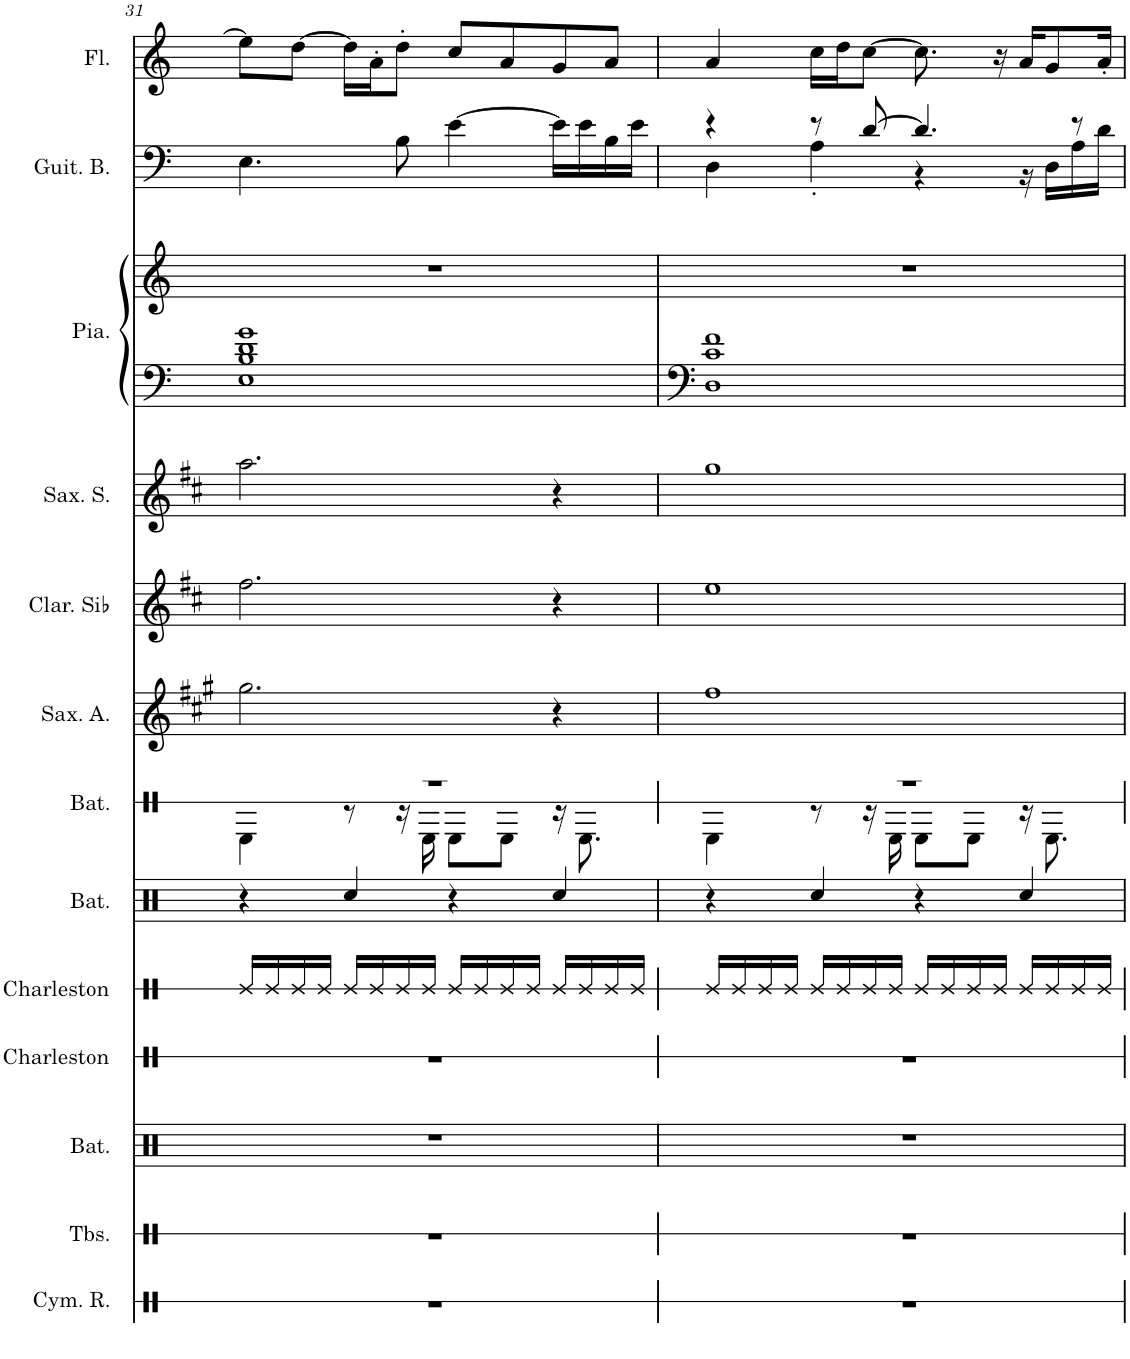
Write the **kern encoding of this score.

**kern	**kern	**kern	**kern	**kern	**kern	**kern	**kern	**kern	**kern	**kern	**kern	**kern	**kern	**kern
*part14	*part13	*part12	*part11	*part10	*part9	*part8	*part7	*part6	*part5	*part4	*part3	*part3	*part2	*part1
*staff15	*staff14	*staff13	*staff12	*staff11	*staff10	*staff9	*staff8	*staff7	*staff6	*staff5	*staff4	*staff3	*staff2	*staff1
*I"Cymbale ride	*I"Tablas	*I"Batterie	*I"Charleston	*I"Charleston	*I"Batterie	*I"Batterie	*I"Saxophone Alto	*I"Clarinette en Sib	*I"Saxophone Soprano	*I"Guitare classique, Acoustic Guitar (nylon)	*I"Piano, Acoustic Grand Piano	*	*I"Guitare Basse	*I"Flûte
*I'Cym. R.	*I'Tbs.	*I'Bat.	*I'Charleston	*I'Charleston	*I'Bat.	*I'Bat.	*I'Sax. A.	*I'Clar. Sib	*I'Sax. S.	*I'Guit.	*I'Pia.	*	*I'Guit. B.	*I'Fl.
!!LO:PB:g=z
*clefX	*clefX	*clefX	*clefX	*clefX	*clefX	*clefX	*clefG2	*clefG2	*clefG2	*clefGv2	*clefF4	*clefG2	*clefF4	*clefG2
*	*	*	*	*	*	*	*Trd5c9	*Trd1c2	*Trd1c2	*	*	*	*Trd7c12	*
*k[]	*k[]	*k[]	*k[]	*k[]	*k[]	*k[]	*k[f#c#g#]	*k[f#c#]	*k[f#c#]	*k[]	*k[]	*k[]	*k[]	*k[]
*M4/4	*M4/4	*M4/4	*M4/4	*M4/4	*M4/4	*M4/4	*M4/4	*M4/4	*M4/4	*M4/4	*M4/4	*M4/4	*M4/4	*M4/4
=31	=31	=31	=31	=31	=31	=31	=31	=31	=31	=31	=31	=31	=31	=31
*	*	*	*	*	*	*^	*	*	*	*^	*	*	*	*
1r	1r	1r	1r	16Re/LL	4r	1r	4RE\	2.gg#\	2.ff#\	2.aa\	8E	8r	1E 1B 1d 1g	1r	4.E\	8ee\L]
.	.	.	.	16Re/	.	.	.	.	.	.	.	.	.	.	.	.
.	.	.	.	16Re/	.	.	.	.	.	.	4e 4g	8B	.	.	.	[8dd\J
.	.	.	.	16Re/JJ	.	.	.	.	.	.	.	.	.	.	.	.
.	.	.	.	16Re/LL	4Rcc/	.	8r	.	.	.	.	4r	.	.	.	16dd\LL]
.	.	.	.	16Re/	.	.	.	.	.	.	.	.	.	.	.	16a'\J
.	.	.	.	16Re/	.	.	16r	.	.	.	[8B [8e [8g	.	.	.	8B\	8dd'\J
.	.	.	.	16Re/JJ	.	.	16RE\	.	.	.	.	.	.	.	.	.
.	.	.	.	16Re/LL	4r	.	8RE\L	.	.	.	16B] 16e] 16g]	2r	.	.	[4e\	8cc/L
.	.	.	.	16Re/	.	.	.	.	.	.	16r	.	.	.	.	.
.	.	.	.	16Re/	.	.	8RE\J	.	.	.	4B 4e 4g	.	.	.	.	8a/
.	.	.	.	16Re/JJ	.	.	.	.	.	.	.	.	.	.	.	.
.	.	.	.	16Re/LL	4Rcc/	.	16r	4r	4r	4r	.	.	.	.	16e\LL]	8g/
.	.	.	.	16Re/	.	.	8.RE\	.	.	.	.	.	.	.	16e\	.
.	.	.	.	16Re/	.	.	.	.	.	.	8B' 8e' 8g'	.	.	.	16B\	8a/J
.	.	.	.	16Re/JJ	.	.	.	.	.	.	.	.	.	.	16e\JJ	.
=32	=32	=32	=32	=32	=32	=32	=32	=32	=32	=32	=32	=32	=32	=32	=32	=32
*	*	*	*	*	*	*	*	*	*	*	*	*	*	*	*^	*
1r	1r	1r	1r	16Re/LL	4r	1r	4RE\	1ff#	1ee	1gg	8r	1D	1D 1c 1f	1r	4r	4D\	4a/
.	.	.	.	16Re/	.	.	.	.	.	.	.	.	.	.	.	.	.
.	.	.	.	16Re/	.	.	.	.	.	.	4A 4d 4f	.	.	.	.	.	.
.	.	.	.	16Re/JJ	.	.	.	.	.	.	.	.	.	.	.	.	.
.	.	.	.	16Re/LL	4Rcc/	.	8r	.	.	.	.	.	.	.	8r	4A'\	16cc\LL
.	.	.	.	16Re/	.	.	.	.	.	.	.	.	.	.	.	.	16dd\J
.	.	.	.	16Re/	.	.	16r	.	.	.	[8A [8d [8f	.	.	.	[8d/	.	[8cc\J
.	.	.	.	16Re/JJ	.	.	16RE\	.	.	.	.	.	.	.	.	.	.
.	.	.	.	16Re/LL	4r	.	8RE\L	.	.	.	16A] 16d] 16f]	.	.	.	4.d/]	4r	8.cc\]
.	.	.	.	16Re/	.	.	.	.	.	.	16r	.	.	.	.	.	.
.	.	.	.	16Re/	.	.	8RE\J	.	.	.	4A 4d 4f	.	.	.	.	.	.
.	.	.	.	16Re/JJ	.	.	.	.	.	.	.	.	.	.	.	.	16r
.	.	.	.	16Re/LL	4Rcc/	.	16r	.	.	.	.	.	.	.	.	16r	16a/KL
.	.	.	.	16Re/	.	.	8.RE\	.	.	.	.	.	.	.	.	16D\LL	8g/
.	.	.	.	16Re/	.	.	.	.	.	.	8A 8d 8f	.	.	.	8r	16A\	.
.	.	.	.	16Re/JJ	.	.	.	.	.	.	.	.	.	.	.	16d\JJ	16a'/Jk
*	*	*	*	*	*	*v	*v	*	*	*	*v	*v	*	*	*v	*v	*
=	=	=	=	=	=	=	=	=	=	=	=	=	=	=
*-	*-	*-	*-	*-	*-	*-	*-	*-	*-	*-	*-	*-	*-	*-
